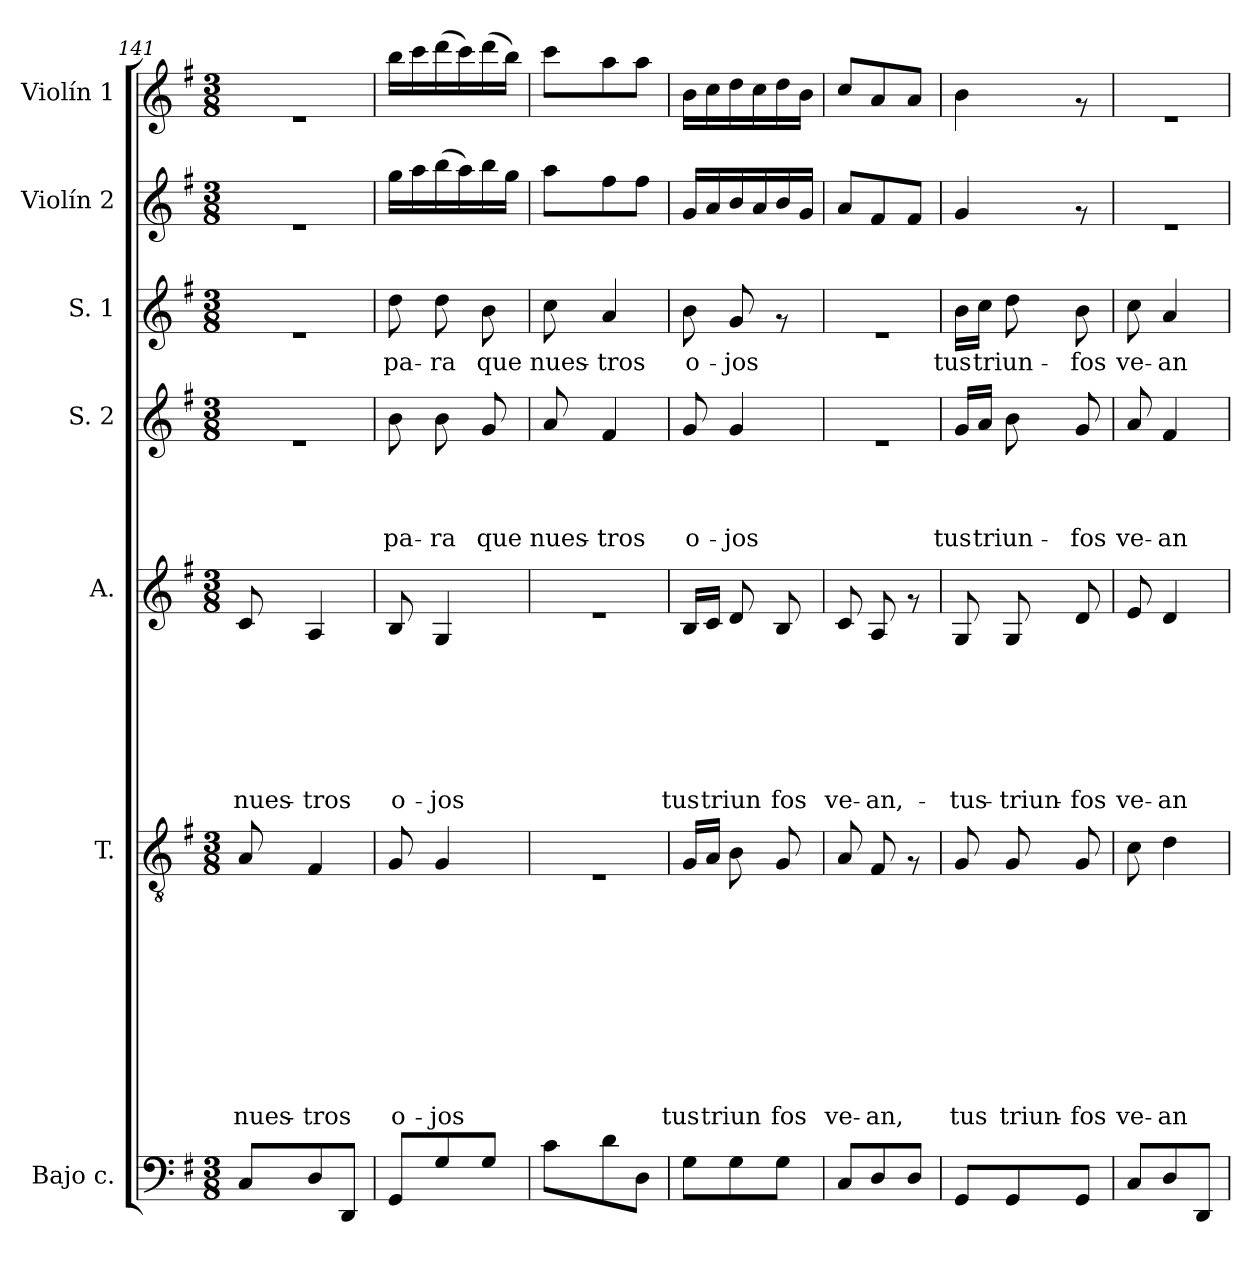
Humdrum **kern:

**kern	**kern	**text	**text	**text	**text	**text	**text	**text	**text	**text	**text	**kern	**text	**text	**text	**text	**text	**text	**text	**kern	**text	**text	**text	**text	**kern	**text	**kern	**kern
*part7	*part6	*part6	*part6	*part6	*part6	*part6	*part6	*part6	*part6	*part6	*part6	*part5	*part5	*part5	*part5	*part5	*part5	*part5	*part5	*part4	*part4	*part4	*part4	*part4	*part3	*part3	*part2	*part1
*staff7	*staff6	*staff6	*staff6	*staff6	*staff6	*staff6	*staff6	*staff6	*staff6	*staff6	*staff6	*staff5	*staff5	*staff5	*staff5	*staff5	*staff5	*staff5	*staff5	*staff4	*staff4	*staff4	*staff4	*staff4	*staff3	*staff3	*staff2	*staff1
*I"Bajo c.	*I"T.	*	*	*	*	*	*	*	*	*	*	*I"A.	*	*	*	*	*	*	*	*I"S. 2	*	*	*	*	*I"S. 1	*	*I"Violín 2	*I"Violín 1
*I'Bajo c.	*I'T.	*	*	*	*	*	*	*	*	*	*	*I'A.	*	*	*	*	*	*	*	*I'S. 2	*	*	*	*	*I'S. 1	*	*I'Violín 2	*I'Violín 1
*clefF4	*clefGv2	*	*	*	*	*	*	*	*	*	*	*clefG2	*	*	*	*	*	*	*	*clefG2	*	*	*	*	*clefG2	*	*clefG2	*clefG2
*ITrd7c12	*	*	*	*	*	*	*	*	*	*	*	*	*	*	*	*	*	*	*	*	*	*	*	*	*	*	*	*
*k[f#]	*k[f#]	*	*	*	*	*	*	*	*	*	*	*k[f#]	*	*	*	*	*	*	*	*k[f#]	*	*	*	*	*k[f#]	*	*k[f#]	*k[f#]
*G:	*G:	*	*	*	*	*	*	*	*	*	*	*G:	*	*	*	*	*	*	*	*G:	*	*	*	*	*G:	*	*G:	*G:
*M3/8	*M3/8	*	*	*	*	*	*	*	*	*	*	*M3/8	*	*	*	*	*	*	*	*M3/8	*	*	*	*	*M3/8	*	*M3/8	*M3/8
=141	=141	=141	=141	=141	=141	=141	=141	=141	=141	=141	=141	=141	=141	=141	=141	=141	=141	=141	=141	=141	=141	=141	=141	=141	=141	=141	=141	=141
!	!	!	!	!	!	!	!	!	!	!	!LO:LY:b	!	!	!	!	!	!	!	!LO:LY:b	!	!	!	!	!	!	!	!	!
8CC/L	8A/	.	.	.	.	.	.	.	.	.	nues-	8c/	.	.	.	.	.	.	nues-	4.re	.	.	.	.	4.re	.	4.re	4.re
!	!	!	!	!	!	!	!	!	!	!	!LO:LY:b	!	!	!	!	!	!	!	!LO:LY:b	!	!	!	!	!	!	!	!	!
8DD/	4F#/	.	.	.	.	.	.	.	.	.	-tros	4A/	.	.	.	.	.	.	-tros	.	.	.	.	.	.	.	.	.
8DDD/J	.	.	.	.	.	.	.	.	.	.	.	.	.	.	.	.	.	.	.	.	.	.	.	.	.	.	.	.
=142	=142	=142	=142	=142	=142	=142	=142	=142	=142	=142	=142	=142	=142	=142	=142	=142	=142	=142	=142	=142	=142	=142	=142	=142	=142	=142	=142	=142
!	!	!	!	!	!	!	!	!	!	!	!LO:LY:b	!	!	!	!	!	!	!	!LO:LY:b	!	!	!	!	!LO:LY:b	!	!LO:LY:b	!	!
8GGG/L	8G/	.	.	.	.	.	.	.	.	.	o-	8B/	.	.	.	.	.	.	o-	8b\	.	.	.	pa-	8dd\	pa-	16gg\LL	16bb\LL
.	.	.	.	.	.	.	.	.	.	.	.	.	.	.	.	.	.	.	.	.	.	.	.	.	.	.	16aa\	16ccc\
!	!	!	!	!	!	!	!	!	!	!	!LO:LY:b	!	!	!	!	!	!	!	!LO:LY:b	!	!	!	!	!LO:LY:b	!	!LO:LY:b	!	!
8GG/	4G/	.	.	.	.	.	.	.	.	.	-jos	4G/	.	.	.	.	.	.	-jos	8b\	.	.	.	-ra	8dd\	-ra	(<16bb\	(<16ddd\
.	.	.	.	.	.	.	.	.	.	.	.	.	.	.	.	.	.	.	.	.	.	.	.	.	.	.	16aa\)	16ccc\)
!	!	!	!	!	!	!	!	!	!	!	!	!	!	!	!	!	!	!	!	!	!	!	!	!LO:LY:b	!	!LO:LY:b	!	!
8GG/J	.	.	.	.	.	.	.	.	.	.	.	.	.	.	.	.	.	.	.	8g/	.	.	.	que	8b\	que	16bb\	(<16ddd\
.	.	.	.	.	.	.	.	.	.	.	.	.	.	.	.	.	.	.	.	.	.	.	.	.	.	.	16gg\JJ	16bb\JJ)
=143	=143	=143	=143	=143	=143	=143	=143	=143	=143	=143	=143	=143	=143	=143	=143	=143	=143	=143	=143	=143	=143	=143	=143	=143	=143	=143	=143	=143
!	!	!	!	!	!	!	!	!	!	!	!	!	!	!	!	!	!	!	!	!	!	!	!	!LO:LY:b	!	!LO:LY:b	!	!
8C\L	4.rE	.	.	.	.	.	.	.	.	.	.	4.re	.	.	.	.	.	.	.	8a/	.	.	.	nues-	8cc\	nues-	8aa\L	8ccc\L
!	!	!	!	!	!	!	!	!	!	!	!	!	!	!	!	!	!	!	!	!	!	!	!	!LO:LY:b	!	!LO:LY:b	!	!
8D\	.	.	.	.	.	.	.	.	.	.	.	.	.	.	.	.	.	.	.	4f#/	.	.	.	-tros	4a/	-tros	8ff#\	8aa\
8DD\J	.	.	.	.	.	.	.	.	.	.	.	.	.	.	.	.	.	.	.	.	.	.	.	.	.	.	8ff#\J	8aa\J
!!LO:PB:g=z
=144	=144	=144	=144	=144	=144	=144	=144	=144	=144	=144	=144	=144	=144	=144	=144	=144	=144	=144	=144	=144	=144	=144	=144	=144	=144	=144	=144	=144
!	!	!	!	!	!	!	!	!	!	!	!LO:LY:b	!	!	!	!	!	!	!	!LO:LY:b	!	!	!	!	!LO:LY:b	!	!LO:LY:b	!	!
8GG\L	16G/LL	.	.	.	.	.	.	.	.	.	tus	16B/LL	.	.	.	.	.	.	tus	8g/	.	.	.	o-	8b\	o-	16g/LL	16b\LL
!	!	!	!	!	!	!	!	!	!	!	!LO:LY:b	!	!	!	!	!	!	!	!LO:LY:b	!	!	!	!	!	!	!	!	!
.	16A/JJ	.	.	.	.	.	.	.	.	.	triun	16c/JJ	.	.	.	.	.	.	triun	.	.	.	.	.	.	.	16a/	16cc\
!	!	!	!	!	!	!	!	!	!	!	!	!	!	!	!	!	!	!	!	!	!	!	!	!LO:LY:b	!	!LO:LY:b	!	!
8GG\	8B\	.	.	.	.	.	.	.	.	.	.	8d/	.	.	.	.	.	.	.	4g/	.	.	.	-jos	8g/	-jos	16b/	16dd\
.	.	.	.	.	.	.	.	.	.	.	.	.	.	.	.	.	.	.	.	.	.	.	.	.	.	.	16a/	16cc\
!	!	!	!	!	!	!	!	!	!	!	!LO:LY:b	!	!	!	!	!	!	!	!LO:LY:b	!	!	!	!	!	!	!	!	!
8GG\J	8G/	.	.	.	.	.	.	.	.	.	fos	8B/	.	.	.	.	.	.	fos	.	.	.	.	.	8rf	.	16b/	16dd\
.	.	.	.	.	.	.	.	.	.	.	.	.	.	.	.	.	.	.	.	.	.	.	.	.	.	.	16g/JJ	16b\JJ
=145	=145	=145	=145	=145	=145	=145	=145	=145	=145	=145	=145	=145	=145	=145	=145	=145	=145	=145	=145	=145	=145	=145	=145	=145	=145	=145	=145	=145
!	!	!	!	!	!	!	!	!	!	!	!LO:LY:b	!	!	!	!	!	!	!	!LO:LY:b	!	!	!	!	!	!	!	!	!
8CC/L	8A/	.	.	.	.	.	.	.	.	.	ve-	8c/	.	.	.	.	.	.	ve-	4.re	.	.	.	.	4.re	.	8a/L	8cc/L
!	!	!	!	!	!	!	!	!	!	!	!LO:LY:b	!	!	!	!	!	!	!	!LO:LY:b	!	!	!	!	!	!	!	!	!
8DD/	8F#/	.	.	.	.	.	.	.	.	.	-an,	8A/	.	.	.	.	.	.	-an,-	.	.	.	.	.	.	.	8f#/	8a/
8DD/J	8rF	.	.	.	.	.	.	.	.	.	.	8rf	.	.	.	.	.	.	.	.	.	.	.	.	.	.	8f#/J	8a/J
=146	=146	=146	=146	=146	=146	=146	=146	=146	=146	=146	=146	=146	=146	=146	=146	=146	=146	=146	=146	=146	=146	=146	=146	=146	=146	=146	=146	=146
!	!	!	!	!	!	!	!	!	!	!	!LO:LY:b	!	!	!	!	!	!	!	!LO:LY:b	!	!	!	!	!LO:LY:b	!	!LO:LY:b	!	!
8GGG/L	8G/	.	.	.	.	.	.	.	.	.	tus	8G/	.	.	.	.	.	.	-tus-	16g/LL	.	.	.	tus	16b\LL	tus	4g/	4b\
!	!	!	!	!	!	!	!	!	!	!	!	!	!	!	!	!	!	!	!	!	!	!	!	!LO:LY:b	!	!LO:LY:b	!	!
.	.	.	.	.	.	.	.	.	.	.	.	.	.	.	.	.	.	.	.	16a/JJ	.	.	.	triun-	16cc\JJ	triun-	.	.
!	!	!	!	!	!	!	!	!	!	!	!LO:LY:b	!	!	!	!	!	!	!	!LO:LY:b	!	!	!	!	!	!	!	!	!
8GGG/	8G/	.	.	.	.	.	.	.	.	.	triun-	8G/	.	.	.	.	.	.	-triun-	8b\	.	.	.	.	8dd\	.	.	.
!	!	!	!	!	!	!	!	!	!	!	!LO:LY:b	!	!	!	!	!	!	!	!LO:LY:b	!	!	!	!	!LO:LY:b	!	!LO:LY:b	!	!
8GGG/J	8G/	.	.	.	.	.	.	.	.	.	-fos	8d/	.	.	.	.	.	.	-fos	8g/	.	.	.	-fos	8b\	-fos	8rf	8rf
=147	=147	=147	=147	=147	=147	=147	=147	=147	=147	=147	=147	=147	=147	=147	=147	=147	=147	=147	=147	=147	=147	=147	=147	=147	=147	=147	=147	=147
!	!	!	!	!	!	!	!	!	!	!	!LO:LY:b	!	!	!	!	!	!	!	!LO:LY:b	!	!	!	!	!LO:LY:b	!	!LO:LY:b	!	!
8CC/L	8c\	.	.	.	.	.	.	.	.	.	ve-	8e/	.	.	.	.	.	.	ve-	8a/	.	.	.	ve-	8cc\	ve-	4.re	4.re
!	!	!	!	!	!	!	!	!	!	!	!LO:LY:b	!	!	!	!	!	!	!	!LO:LY:b	!	!	!	!	!LO:LY:b	!	!LO:LY:b	!	!
8DD/	4d\	.	.	.	.	.	.	.	.	.	-an	4d/	.	.	.	.	.	.	-an	4f#/	.	.	.	-an	4a/	-an	.	.
8DDD/J	.	.	.	.	.	.	.	.	.	.	.	.	.	.	.	.	.	.	.	.	.	.	.	.	.	.	.	.
=	=	=	=	=	=	=	=	=	=	=	=	=	=	=	=	=	=	=	=	=	=	=	=	=	=	=	=	=
*-	*-	*-	*-	*-	*-	*-	*-	*-	*-	*-	*-	*-	*-	*-	*-	*-	*-	*-	*-	*-	*-	*-	*-	*-	*-	*-	*-	*-
